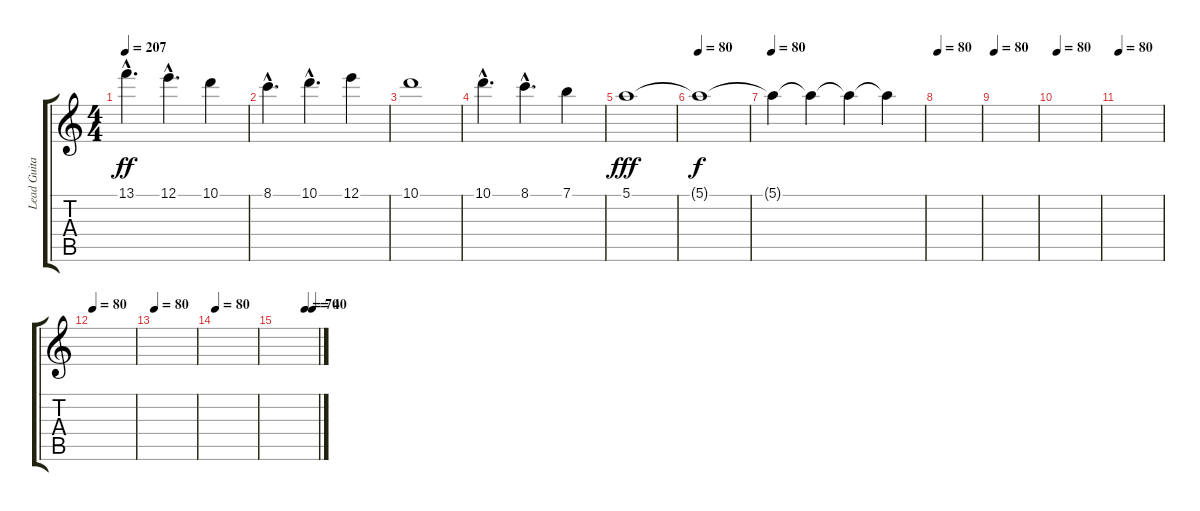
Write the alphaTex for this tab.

\track ("Lead Guitar" "Lead Guita") {instrument distortionguitar}
\staff {score tabs}
\tuning (E4 B3 G3 D3 A2 E2) {hide}
\ts (4 4)
\tempo 207
\clef g2
\ks c
13.1{hac}.4{d dy ff} 12.1{hac}.4{d} 10.1.4 |
8.1{hac}.4{d} 10.1{hac}.4{d} 12.1.4 |
10.1.1 |
10.1{hac}.4{d} 8.1{hac}.4{d} 7.1.4 |
5.1.1{dy fff} |
\tempo 80
5.1{t}.1{dy f volume 12} |
\tempo 80
5.1{t}.4{volume 7} 5.1{t}.4{volume 6} 5.1{t}.4{volume 3} 5.1{t}.4{volume 1} |
\tempo 80
|
\tempo 80
|
\tempo 80
|
\tempo 80
|
\tempo 80
|
\tempo 80
|
\tempo 80
|
\tempo (70 0.6875)
\tempo (40 0.875)
